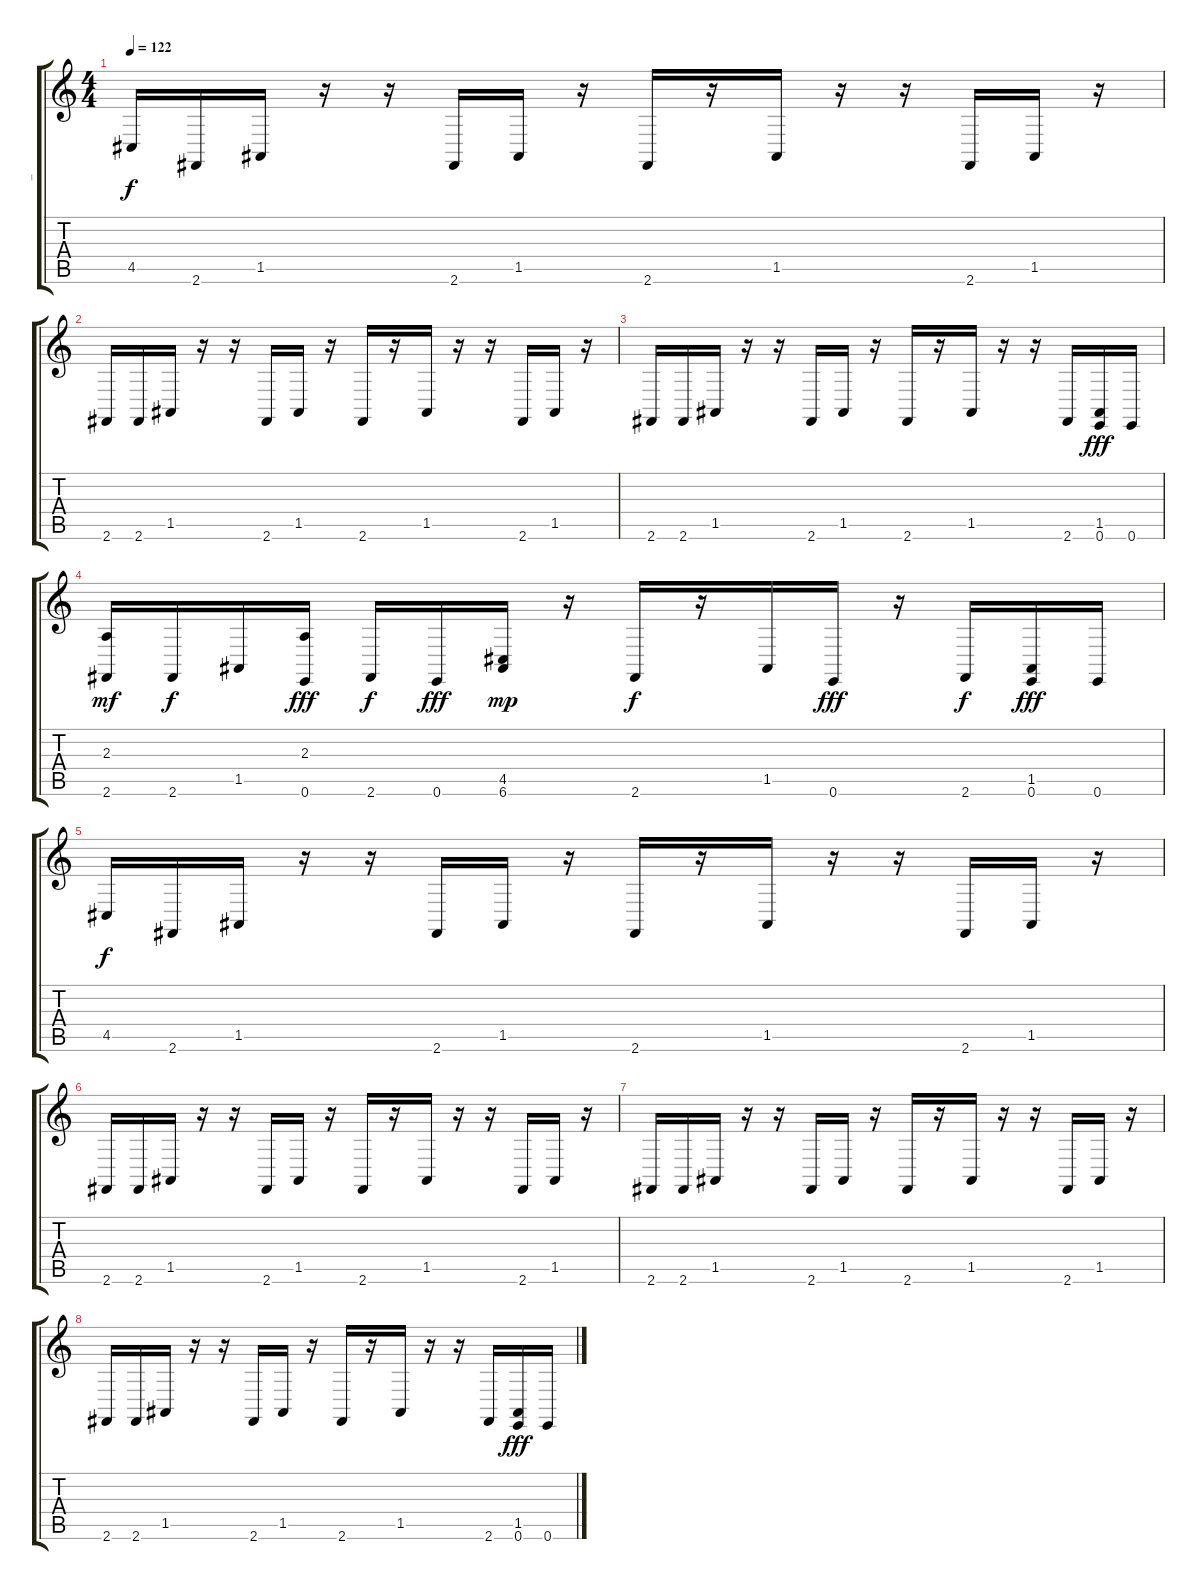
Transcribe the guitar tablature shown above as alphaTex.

\track ("_" "_") {instrument acousticgrandpiano}
\staff {score tabs}
\tuning (E4 B3 G3 D3 A2 E2) {hide}
\ts (4 4)
\tempo 122
\clef g2
\ks c
4.5.16{dy f} 2.6.16 1.5.16 r.16 r.16 2.6.16 1.5.16 r.16 2.6.16 r.16 1.5.16 r.16 r.16 2.6.16 1.5.16 r.16 |
2.6.16 2.6.16 1.5.16 r.16 r.16 2.6.16 1.5.16 r.16 2.6.16 r.16 1.5.16 r.16 r.16 2.6.16 1.5.16 r.16 |
2.6.16 2.6.16 1.5.16 r.16 r.16 2.6.16 1.5.16 r.16 2.6.16 r.16 1.5.16 r.16 r.16 2.6.16 (1.5 0.6).16{dy fff} 0.6.16 |
(2.3 2.6).16{dy mf} 2.6.16{dy f} 1.5.16 (2.3 0.6).16{dy fff} 2.6.16{dy f} 0.6.16{dy fff} (4.5 6.6).16{dy mp} r.16 2.6.16{dy f} r.16 1.5.16 0.6.16{dy fff} r.16 2.6.16{dy f} (1.5 0.6).16{dy fff} 0.6.16 |
4.5.16{dy f} 2.6.16 1.5.16 r.16 r.16 2.6.16 1.5.16 r.16 2.6.16 r.16 1.5.16 r.16 r.16 2.6.16 1.5.16 r.16 |
2.6.16 2.6.16 1.5.16 r.16 r.16 2.6.16 1.5.16 r.16 2.6.16 r.16 1.5.16 r.16 r.16 2.6.16 1.5.16 r.16 |
2.6.16 2.6.16 1.5.16 r.16 r.16 2.6.16 1.5.16 r.16 2.6.16 r.16 1.5.16 r.16 r.16 2.6.16 1.5.16 r.16 |
2.6.16 2.6.16 1.5.16 r.16 r.16 2.6.16 1.5.16 r.16 2.6.16 r.16 1.5.16 r.16 r.16 2.6.16 (1.5 0.6).16{dy fff} 0.6.16
